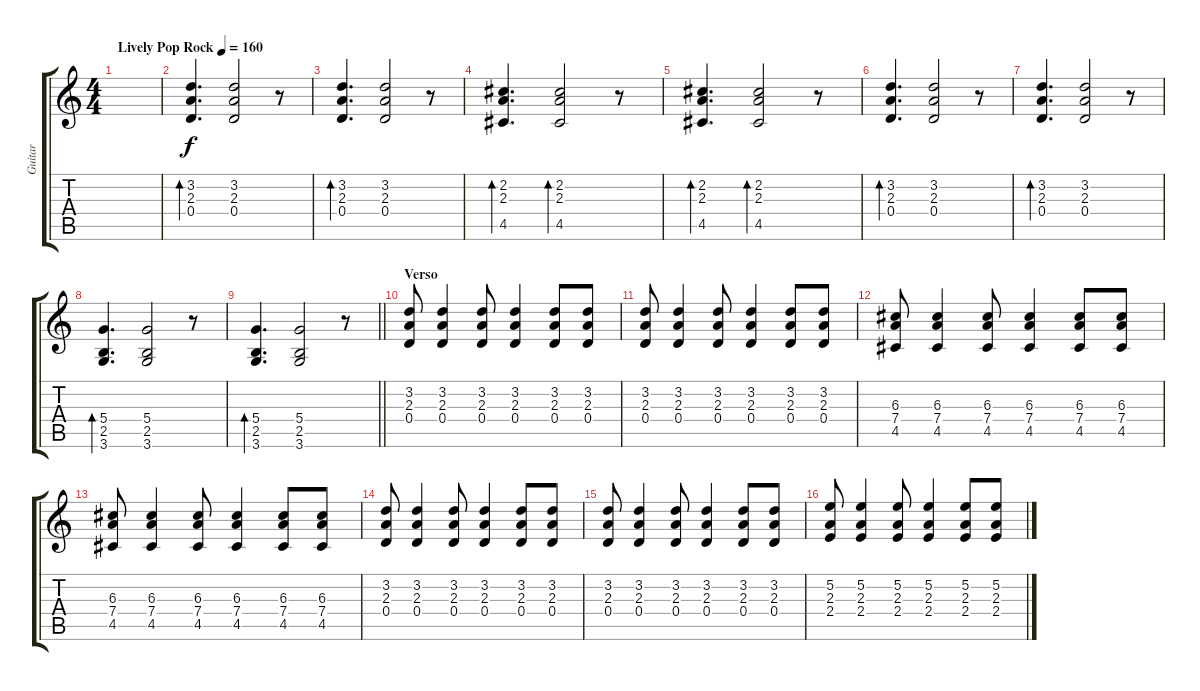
\track ("Guitar" "Guitar") {instrument electricguitarjazz}
\staff {score tabs}
\tuning (E4 B3 G3 D3 A2 E2) {hide}
\ts (4 4)
\tempo (160 "Lively Pop Rock")
\clef g2
\ks c
|
(3.2 2.3 0.4).4{d bd 60} (3.2 2.3 0.4).2 r.8 |
(3.2 2.3 0.4).4{d bd 60} (3.2 2.3 0.4).2 r.8 |
(2.2 2.3 4.5).4{d bd 60} (2.2 2.3 4.5).2{bd 60} r.8 |
(2.2 2.3 4.5).4{d bd 60} (2.2 2.3 4.5).2{bd 60} r.8 |
(3.2 2.3 0.4).4{d bd 60} (3.2 2.3 0.4).2 r.8 |
(3.2 2.3 0.4).4{d bd 60} (3.2 2.3 0.4).2 r.8 |
(5.4 2.5 3.6).4{d bd 60} (5.4 2.5 3.6).2 r.8 |
\barLineRight lightlight
(5.4 2.5 3.6).4{d bd 60} (5.4 2.5 3.6).2 r.8 |
\section ("" "Verso")
(3.2 2.3 0.4).8 (3.2 2.3 0.4).4 (3.2 2.3 0.4).8 (3.2 2.3 0.4).4 (3.2 2.3 0.4).8 (3.2 2.3 0.4).8 |
(3.2 2.3 0.4).8 (3.2 2.3 0.4).4 (3.2 2.3 0.4).8 (3.2 2.3 0.4).4 (3.2 2.3 0.4).8 (3.2 2.3 0.4).8 |
(6.3 7.4 4.5).8 (6.3 7.4 4.5).4 (6.3 7.4 4.5).8 (6.3 7.4 4.5).4 (6.3 7.4 4.5).8 (6.3 7.4 4.5).8 |
(6.3 7.4 4.5).8 (6.3 7.4 4.5).4 (6.3 7.4 4.5).8 (6.3 7.4 4.5).4 (6.3 7.4 4.5).8 (6.3 7.4 4.5).8 |
(3.2 2.3 0.4).8 (3.2 2.3 0.4).4 (3.2 2.3 0.4).8 (3.2 2.3 0.4).4 (3.2 2.3 0.4).8 (3.2 2.3 0.4).8 |
(3.2 2.3 0.4).8 (3.2 2.3 0.4).4 (3.2 2.3 0.4).8 (3.2 2.3 0.4).4 (3.2 2.3 0.4).8 (3.2 2.3 0.4).8 |
(5.2 2.3 2.4).8 (5.2 2.3 2.4).4 (5.2 2.3 2.4).8 (5.2 2.3 2.4).4 (5.2 2.3 2.4).8 (5.2 2.3 2.4).8
